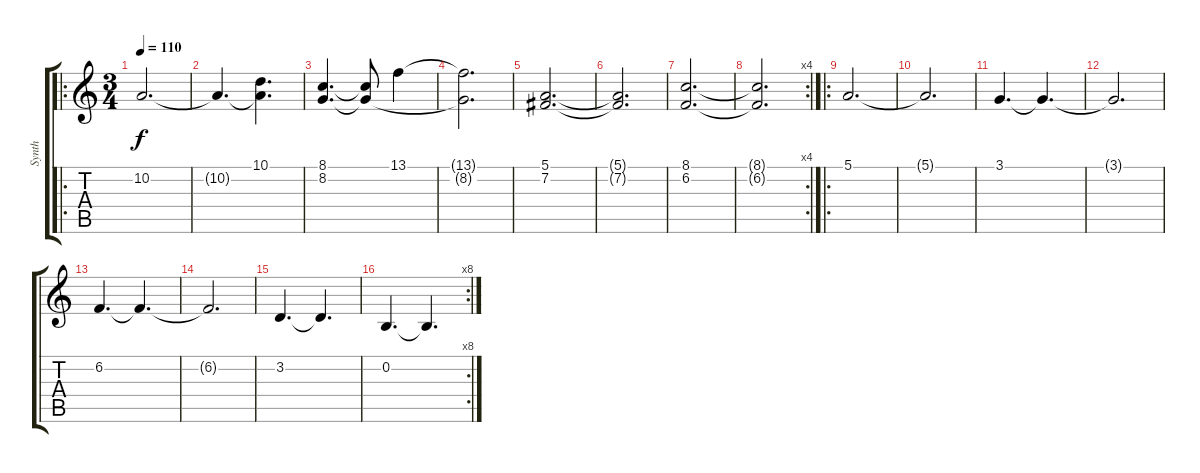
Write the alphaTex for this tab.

\track ("Synth" "Synth") {instrument synthstrings1}
\staff {score tabs}
\tuning (E4 B3 G3 D3 A2 E2) {hide}
\ro
\ts (3 4)
\tempo 110
\clef g2
\ks c
10.2.2{d dy f} |
10.2{t}.4{d} (10.1 10.2{t}).4{d} |
(8.1 8.2).4{d} (8.1{t} 8.2{t}).8 13.1.4 |
(13.1{t} 8.2{t}).2{d} |
(5.1 7.2).2{d} |
(5.1{t} 7.2{t}).2{d} |
(8.1 6.2).2{d} |
\rc 4
(8.1{t} 6.2{t}).2{d} |
\ro
5.1.2{d} |
5.1{t}.2{d} |
3.1.4{d} 3.1{t}.4{d} |
3.1{t}.2{d} |
6.2.4{d} 6.2{t}.4{d} |
6.2{t}.2{d} |
3.2.4{d} 3.2{t}.4{d} |
\rc 8
0.2.4{d} 0.2{t}.4{d}
